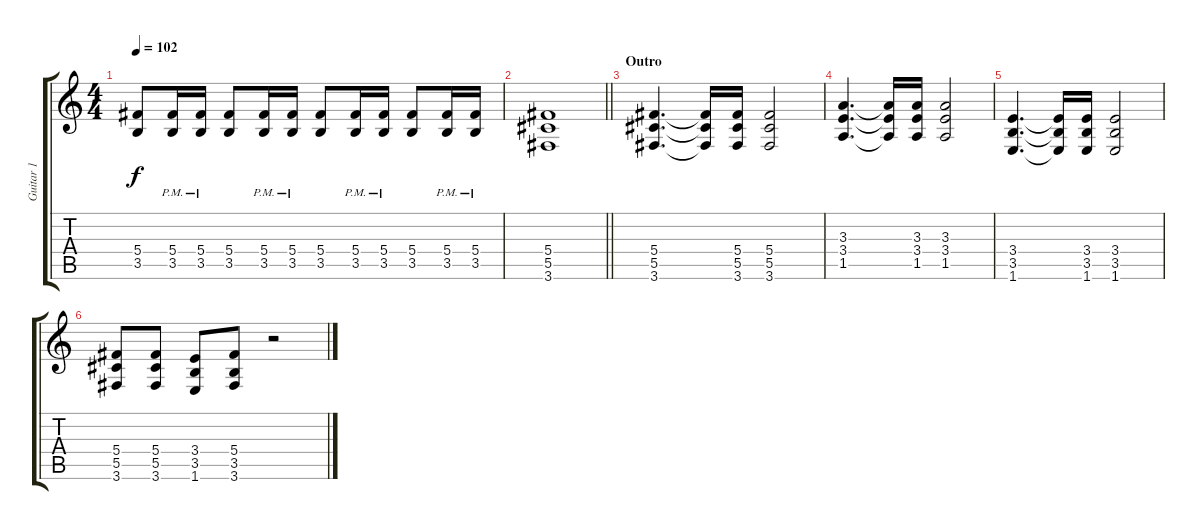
\track ("Guitar 1" "Guitar 1") {instrument distortionguitar}
\staff {score tabs}
\tuning (Eb4 Bb3 Gb3 Db3 Ab2 Eb2) {hide}
\ts (4 4)
\tempo 102
\clef g2
\ks c
(5.4 3.5).8{dy f} (5.4{pm} 3.5{pm}).16 (5.4{pm} 3.5{pm}).16 (5.4 3.5).8 (5.4{pm} 3.5{pm}).16 (5.4{pm} 3.5{pm}).16 (5.4 3.5).8 (5.4{pm} 3.5{pm}).16 (5.4{pm} 3.5{pm}).16 (5.4 3.5).8 (5.4{pm} 3.5{pm}).16 (5.4{pm} 3.5{pm}).16 |
\barLineRight lightlight
(5.4 5.5 3.6).1 |
\section ("" "Outro")
(5.4 5.5 3.6).4{d} (5.4{t} 5.5{t} 3.6{t}).16 (5.4 5.5 3.6).16 (5.4 5.5 3.6).2 |
(3.3 3.4 1.5).4{d} (3.3{t} 3.4{t} 1.5{t}).16 (3.3 3.4 1.5).16 (3.3 3.4 1.5).2 |
(3.4 3.5 1.6).4{d} (3.4{t} 3.5{t} 1.6{t}).16 (3.4 3.5 1.6).16 (3.4 3.5 1.6).2 |
(5.4 5.5 3.6).8 (5.4 5.5 3.6).8 (3.4 3.5 1.6).8 (5.4 3.5 3.6).8 r.2
